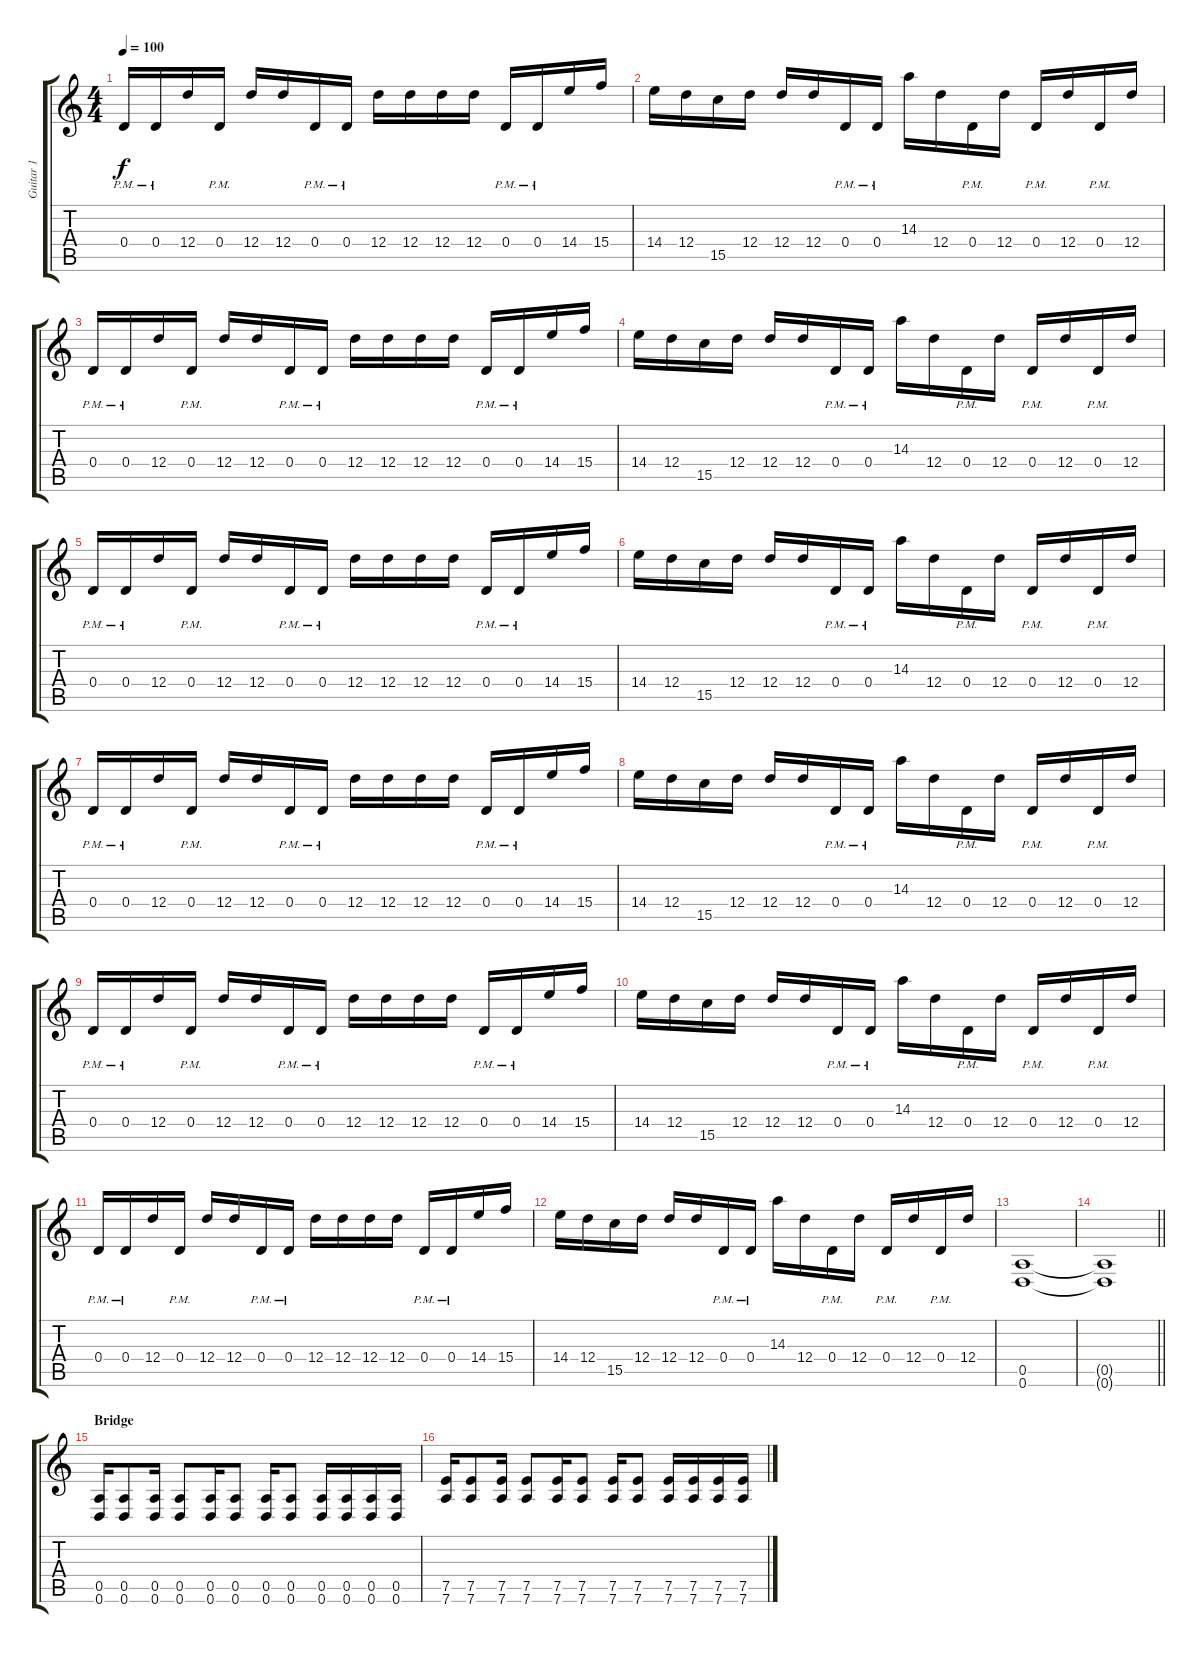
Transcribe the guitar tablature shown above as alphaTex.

\track ("Guitar 1" "Guitar 1") {instrument distortionguitar}
\staff {score tabs}
\tuning (E4 B3 G3 D3 A2 D2) {hide}
\ts (4 4)
\tempo 100
\clef g2
\ks c
0.4{pm}.16{dy f} 0.4{pm}.16 12.4.16 0.4{pm}.16 12.4.16 12.4.16 0.4{pm}.16 0.4{pm}.16 12.4.16 12.4.16 12.4.16 12.4.16 0.4{pm}.16 0.4{pm}.16 14.4.16 15.4.16 |
14.4.16 12.4.16 15.5.16 12.4.16 12.4.16 12.4.16 0.4{pm}.16 0.4{pm}.16 14.3.16 12.4.16 0.4{pm}.16 12.4.16 0.4{pm}.16 12.4.16 0.4{pm}.16 12.4.16 |
0.4{pm}.16 0.4{pm}.16 12.4.16 0.4{pm}.16 12.4.16 12.4.16 0.4{pm}.16 0.4{pm}.16 12.4.16 12.4.16 12.4.16 12.4.16 0.4{pm}.16 0.4{pm}.16 14.4.16 15.4.16 |
14.4.16 12.4.16 15.5.16 12.4.16 12.4.16 12.4.16 0.4{pm}.16 0.4{pm}.16 14.3.16 12.4.16 0.4{pm}.16 12.4.16 0.4{pm}.16 12.4.16 0.4{pm}.16 12.4.16 |
0.4{pm}.16 0.4{pm}.16 12.4.16 0.4{pm}.16 12.4.16 12.4.16 0.4{pm}.16 0.4{pm}.16 12.4.16 12.4.16 12.4.16 12.4.16 0.4{pm}.16 0.4{pm}.16 14.4.16 15.4.16 |
14.4.16 12.4.16 15.5.16 12.4.16 12.4.16 12.4.16 0.4{pm}.16 0.4{pm}.16 14.3.16 12.4.16 0.4{pm}.16 12.4.16 0.4{pm}.16 12.4.16 0.4{pm}.16 12.4.16 |
0.4{pm}.16 0.4{pm}.16 12.4.16 0.4{pm}.16 12.4.16 12.4.16 0.4{pm}.16 0.4{pm}.16 12.4.16 12.4.16 12.4.16 12.4.16 0.4{pm}.16 0.4{pm}.16 14.4.16 15.4.16 |
14.4.16 12.4.16 15.5.16 12.4.16 12.4.16 12.4.16 0.4{pm}.16 0.4{pm}.16 14.3.16 12.4.16 0.4{pm}.16 12.4.16 0.4{pm}.16 12.4.16 0.4{pm}.16 12.4.16 |
0.4{pm}.16 0.4{pm}.16 12.4.16 0.4{pm}.16 12.4.16 12.4.16 0.4{pm}.16 0.4{pm}.16 12.4.16 12.4.16 12.4.16 12.4.16 0.4{pm}.16 0.4{pm}.16 14.4.16 15.4.16 |
14.4.16 12.4.16 15.5.16 12.4.16 12.4.16 12.4.16 0.4{pm}.16 0.4{pm}.16 14.3.16 12.4.16 0.4{pm}.16 12.4.16 0.4{pm}.16 12.4.16 0.4{pm}.16 12.4.16 |
0.4{pm}.16 0.4{pm}.16 12.4.16 0.4{pm}.16 12.4.16 12.4.16 0.4{pm}.16 0.4{pm}.16 12.4.16 12.4.16 12.4.16 12.4.16 0.4{pm}.16 0.4{pm}.16 14.4.16 15.4.16 |
14.4.16 12.4.16 15.5.16 12.4.16 12.4.16 12.4.16 0.4{pm}.16 0.4{pm}.16 14.3.16 12.4.16 0.4{pm}.16 12.4.16 0.4{pm}.16 12.4.16 0.4{pm}.16 12.4.16 |
(0.5 0.6).1{balance 8} |
\barLineRight lightlight
(0.5{t} 0.6{t}).1 |
\section ("" "Bridge")
(0.5 0.6).16 (0.5 0.6).8 (0.5 0.6).16 (0.5 0.6).8 (0.5 0.6).16 (0.5 0.6).8 (0.5 0.6).16 (0.5 0.6).8 (0.5 0.6).16 (0.5 0.6).16 (0.5 0.6).16 (0.5 0.6).16 |
(7.5 7.6).16 (7.5 7.6).8 (7.5 7.6).16 (7.5 7.6).8 (7.5 7.6).16 (7.5 7.6).8 (7.5 7.6).16 (7.5 7.6).8 (7.5 7.6).16 (7.5 7.6).16 (7.5 7.6).16 (7.5 7.6).16
